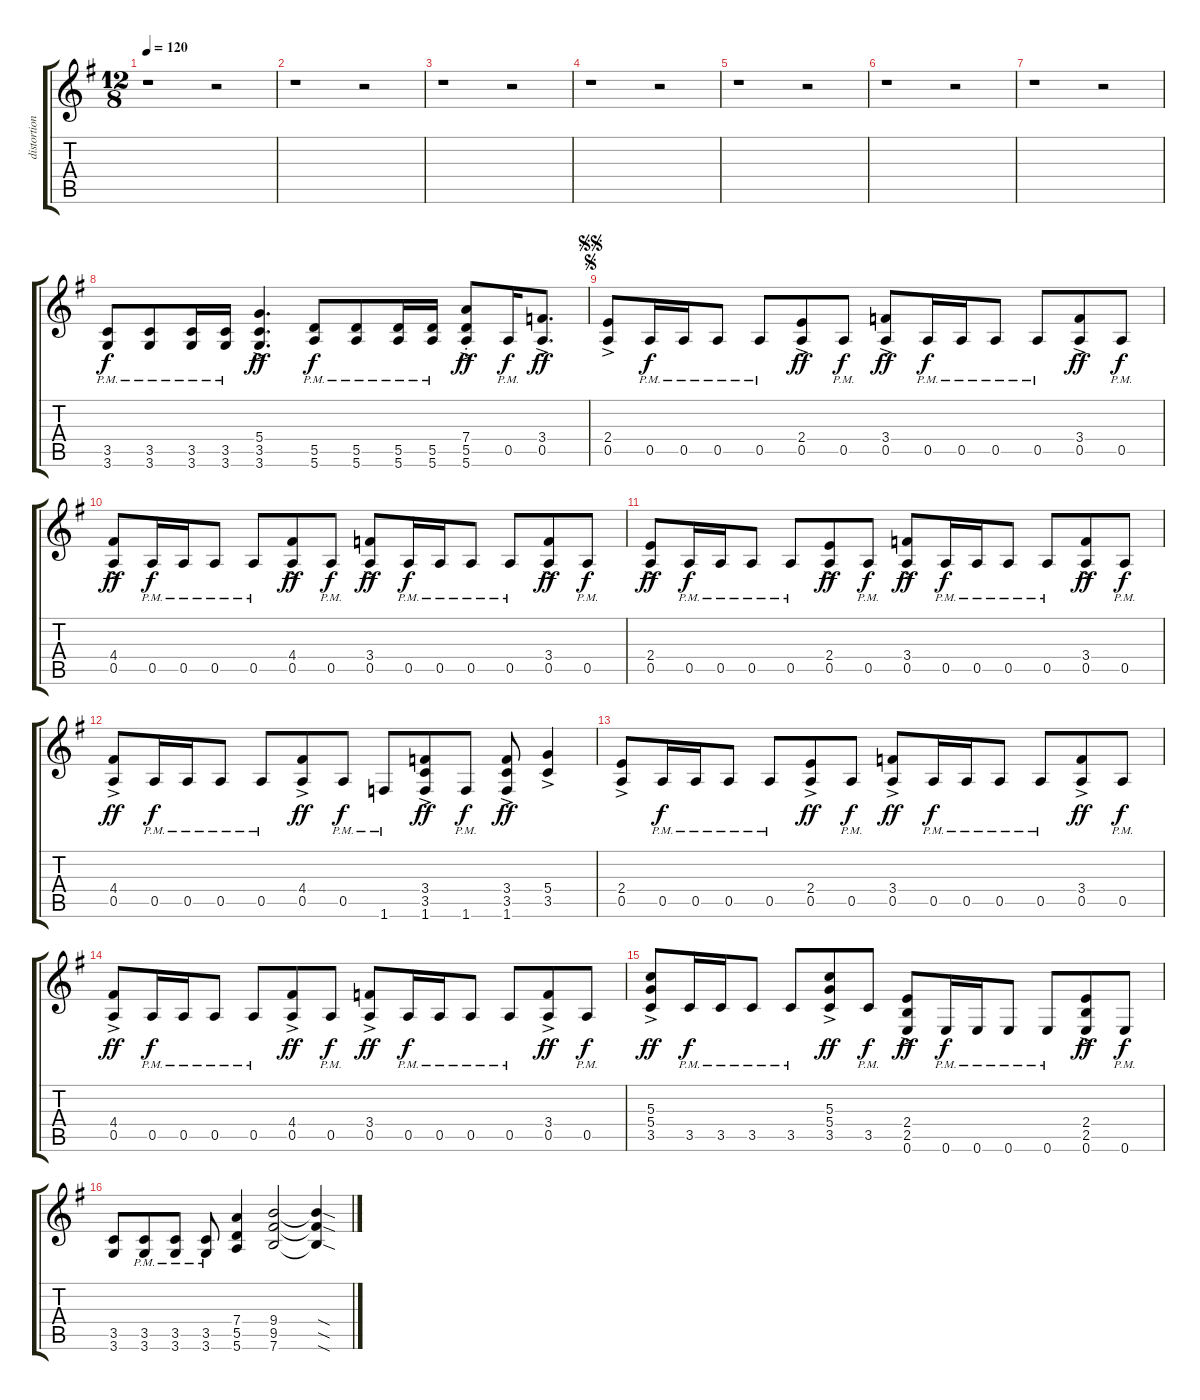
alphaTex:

\track ("distortion guitar" "distortion") {instrument distortionguitar}
\staff {score tabs}
\tuning (E4 B3 G3 D3 A2 E2) {hide}
\ts (12 8)
\tempo 120
\clef g2
\ks g
r.1{dy f} r.2 |
r.1 r.2 |
r.1 r.2 |
r.1 r.2 |
r.1 r.2 |
r.1 r.2 |
r.1 r.2 |
(3.5{pm} 3.6{pm}).8 (3.5{pm} 3.6{pm}).8 (3.5{pm} 3.6{pm}).16 (3.5{pm} 3.6{pm}).16 (5.4{ac} 3.5{ac} 3.6{ac}).4{d dy ff} (5.5{pm} 5.6{pm}).8{dy f} (5.5{pm} 5.6{pm}).8 (5.5{pm} 5.6{pm}).16 (5.5{pm} 5.6{pm}).16 (7.4{ac st} 5.5{ac st} 5.6{ac st}).8{dy ff} 0.5{pm}.16{dy f} (3.4{ac} 0.5{ac}).8{d dy ff} |
\jump segno
\jump segnosegno
(2.4{ac} 0.5{ac}).8 0.5{pm}.16{dy f} 0.5{pm}.16 0.5{pm}.8 0.5{pm}.8 (2.4{ac} 0.5{ac}).8{dy ff} 0.5{pm}.8{dy f} (3.4{ac} 0.5{ac}).8{dy ff} 0.5{pm}.16{dy f} 0.5{pm}.16 0.5{pm}.8 0.5{pm}.8 (3.4{ac} 0.5{ac}).8{dy ff} 0.5{pm}.8{dy f} |
(4.4{ac} 0.5{ac}).8{dy ff} 0.5{pm}.16{dy f} 0.5{pm}.16 0.5{pm}.8 0.5{pm}.8 (4.4{ac} 0.5{ac}).8{dy ff} 0.5{pm}.8{dy f} (3.4{ac} 0.5{ac}).8{dy ff} 0.5{pm}.16{dy f} 0.5{pm}.16 0.5{pm}.8 0.5{pm}.8 (3.4{ac} 0.5{ac}).8{dy ff} 0.5{pm}.8{dy f} |
(2.4{ac} 0.5{ac}).8{dy ff} 0.5{pm}.16{dy f} 0.5{pm}.16 0.5{pm}.8 0.5{pm}.8 (2.4{ac} 0.5{ac}).8{dy ff} 0.5{pm}.8{dy f} (3.4{ac} 0.5{ac}).8{dy ff} 0.5{pm}.16{dy f} 0.5{pm}.16 0.5{pm}.8 0.5{pm}.8 (3.4{ac} 0.5{ac}).8{dy ff} 0.5{pm}.8{dy f} |
(4.4{ac} 0.5{ac}).8{dy ff} 0.5{pm}.16{dy f} 0.5{pm}.16 0.5{pm}.8 0.5{pm}.8 (4.4{ac} 0.5{ac}).8{dy ff} 0.5{pm}.8{dy f} 1.6{pm}.8 (3.4{ac} 3.5{ac} 1.6{ac}).8{dy ff} 1.6{pm}.8{dy f} (3.4{ac} 3.5{ac} 1.6{ac}).8{dy ff} (5.4{ac} 3.5{ac}).4 |
(2.4{ac} 0.5{ac}).8 0.5{pm}.16{dy f} 0.5{pm}.16 0.5{pm}.8 0.5{pm}.8 (2.4{ac} 0.5{ac}).8{dy ff} 0.5{pm}.8{dy f} (3.4{ac} 0.5{ac}).8{dy ff} 0.5{pm}.16{dy f} 0.5{pm}.16 0.5{pm}.8 0.5{pm}.8 (3.4{ac} 0.5{ac}).8{dy ff} 0.5{pm}.8{dy f} |
(4.4{ac} 0.5{ac}).8{dy ff} 0.5{pm}.16{dy f} 0.5{pm}.16 0.5{pm}.8 0.5{pm}.8 (4.4{ac} 0.5{ac}).8{dy ff} 0.5{pm}.8{dy f} (3.4{ac} 0.5{ac}).8{dy ff} 0.5{pm}.16{dy f} 0.5{pm}.16 0.5{pm}.8 0.5{pm}.8 (3.4{ac} 0.5{ac}).8{dy ff} 0.5{pm}.8{dy f} |
(5.3{ac} 5.4{ac} 3.5{ac}).8{dy ff} 3.5{pm}.16{dy f} 3.5{pm}.16 3.5{pm}.8 3.5{pm}.8 (5.3{ac} 5.4{ac} 3.5{ac}).8{dy ff} 3.5{pm}.8{dy f} (2.4{ac} 2.5{ac} 0.6{ac}).8{dy ff} 0.6{pm}.16{dy f} 0.6{pm}.16 0.6{pm}.8 0.6{pm}.8 (2.4{ac} 2.5{ac} 0.6{ac}).8{dy ff} 0.6{pm}.8{dy f} |
(3.5 3.6).8 (3.5{pm} 3.6{pm}).8 (3.5{pm} 3.6{pm}).8 (3.5{pm} 3.6{pm}).8 (7.4 5.5 5.6).4 (9.4 9.5 7.6).2 (9.4{sod t} 9.5{sod t} 7.6{sod t}).4
